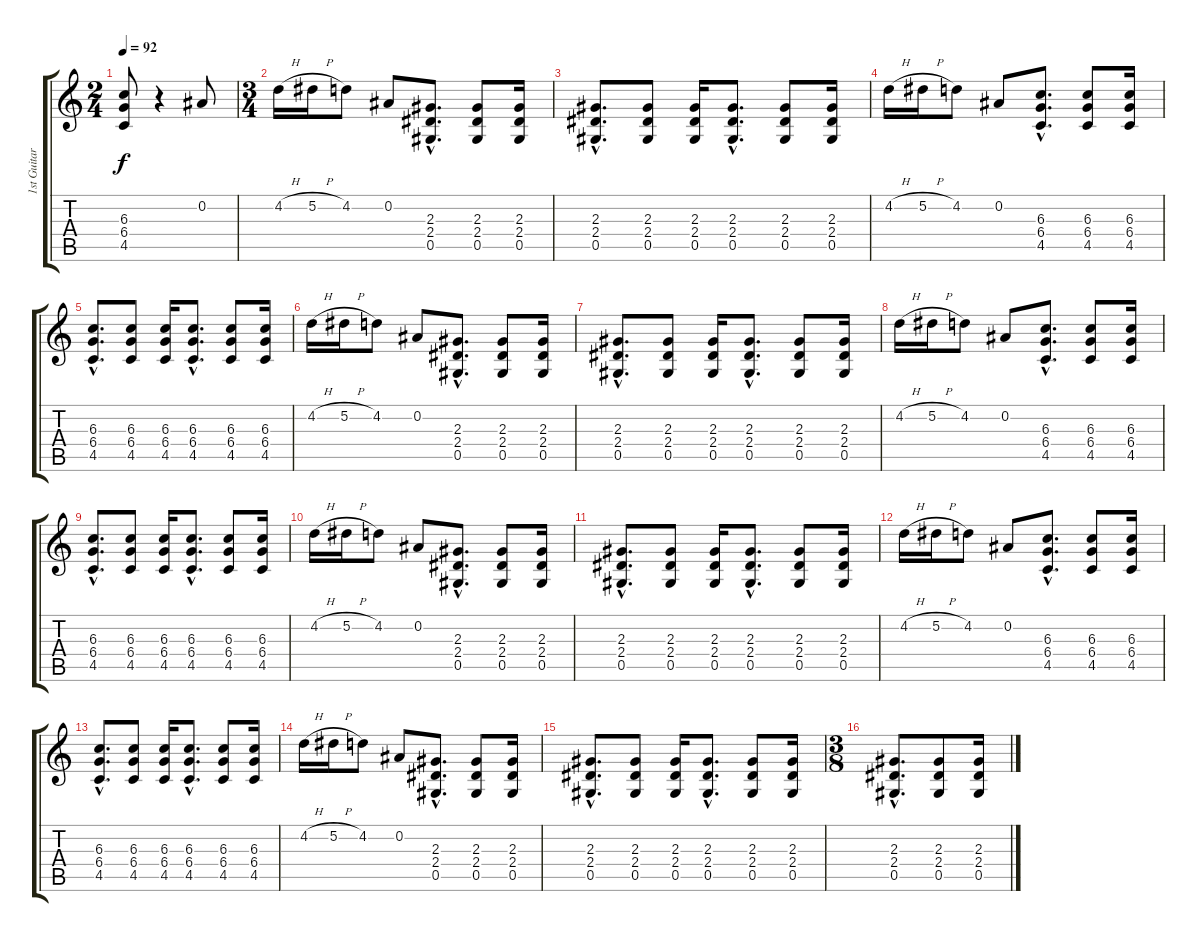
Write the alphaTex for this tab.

\track ("1st Guitar" "1st Guitar") {instrument overdrivenguitar}
\staff {score tabs}
\tuning (Eb4 Bb3 Gb3 Db3 Ab2 Eb2) {hide}
\ts (2 4)
\tempo 92
\clef g2
\ks c
(6.3 6.4 4.5).8{dy f} r.4 0.2.8 |
\ts (3 4)
4.2{h}.16 5.2{h}.16 4.2.8 0.2.8 (2.3{hac} 2.4{hac} 0.5{hac}).8{d} (2.3 2.4 0.5).8 (2.3 2.4 0.5).16 |
(2.3{hac} 2.4{hac} 0.5{hac}).8{d} (2.3 2.4 0.5).8 (2.3 2.4 0.5).16 (2.3{hac} 2.4{hac} 0.5{hac}).8{d} (2.3 2.4 0.5).8 (2.3 2.4 0.5).16 |
4.2{h}.16 5.2{h}.16 4.2.8 0.2.8 (6.3{hac} 6.4{hac} 4.5{hac}).8{d} (6.3 6.4 4.5).8 (6.3 6.4 4.5).16 |
(6.3{hac} 6.4{hac} 4.5{hac}).8{d} (6.3 6.4 4.5).8 (6.3 6.4 4.5).16 (6.3{hac} 6.4{hac} 4.5{hac}).8{d} (6.3 6.4 4.5).8 (6.3 6.4 4.5).16 |
4.2{h}.16 5.2{h}.16 4.2.8 0.2.8 (2.3{hac} 2.4{hac} 0.5{hac}).8{d} (2.3 2.4 0.5).8 (2.3 2.4 0.5).16 |
(2.3{hac} 2.4{hac} 0.5{hac}).8{d} (2.3 2.4 0.5).8 (2.3 2.4 0.5).16 (2.3{hac} 2.4{hac} 0.5{hac}).8{d} (2.3 2.4 0.5).8 (2.3 2.4 0.5).16 |
4.2{h}.16 5.2{h}.16 4.2.8 0.2.8 (6.3{hac} 6.4{hac} 4.5{hac}).8{d} (6.3 6.4 4.5).8 (6.3 6.4 4.5).16 |
(6.3{hac} 6.4{hac} 4.5{hac}).8{d} (6.3 6.4 4.5).8 (6.3 6.4 4.5).16 (6.3{hac} 6.4{hac} 4.5{hac}).8{d} (6.3 6.4 4.5).8 (6.3 6.4 4.5).16 |
4.2{h}.16 5.2{h}.16 4.2.8 0.2.8 (2.3{hac} 2.4{hac} 0.5{hac}).8{d} (2.3 2.4 0.5).8 (2.3 2.4 0.5).16 |
(2.3{hac} 2.4{hac} 0.5{hac}).8{d} (2.3 2.4 0.5).8 (2.3 2.4 0.5).16 (2.3{hac} 2.4{hac} 0.5{hac}).8{d} (2.3 2.4 0.5).8 (2.3 2.4 0.5).16 |
4.2{h}.16 5.2{h}.16 4.2.8 0.2.8 (6.3{hac} 6.4{hac} 4.5{hac}).8{d} (6.3 6.4 4.5).8 (6.3 6.4 4.5).16 |
(6.3{hac} 6.4{hac} 4.5{hac}).8{d} (6.3 6.4 4.5).8 (6.3 6.4 4.5).16 (6.3{hac} 6.4{hac} 4.5{hac}).8{d} (6.3 6.4 4.5).8 (6.3 6.4 4.5).16 |
4.2{h}.16 5.2{h}.16 4.2.8 0.2.8 (2.3{hac} 2.4{hac} 0.5{hac}).8{d} (2.3 2.4 0.5).8 (2.3 2.4 0.5).16 |
(2.3{hac} 2.4{hac} 0.5{hac}).8{d} (2.3 2.4 0.5).8 (2.3 2.4 0.5).16 (2.3{hac} 2.4{hac} 0.5{hac}).8{d} (2.3 2.4 0.5).8 (2.3 2.4 0.5).16 |
\ts (3 8)
(2.3{hac} 2.4{hac} 0.5{hac}).8{d} (2.3 2.4 0.5).8 (2.3 2.4 0.5).16
